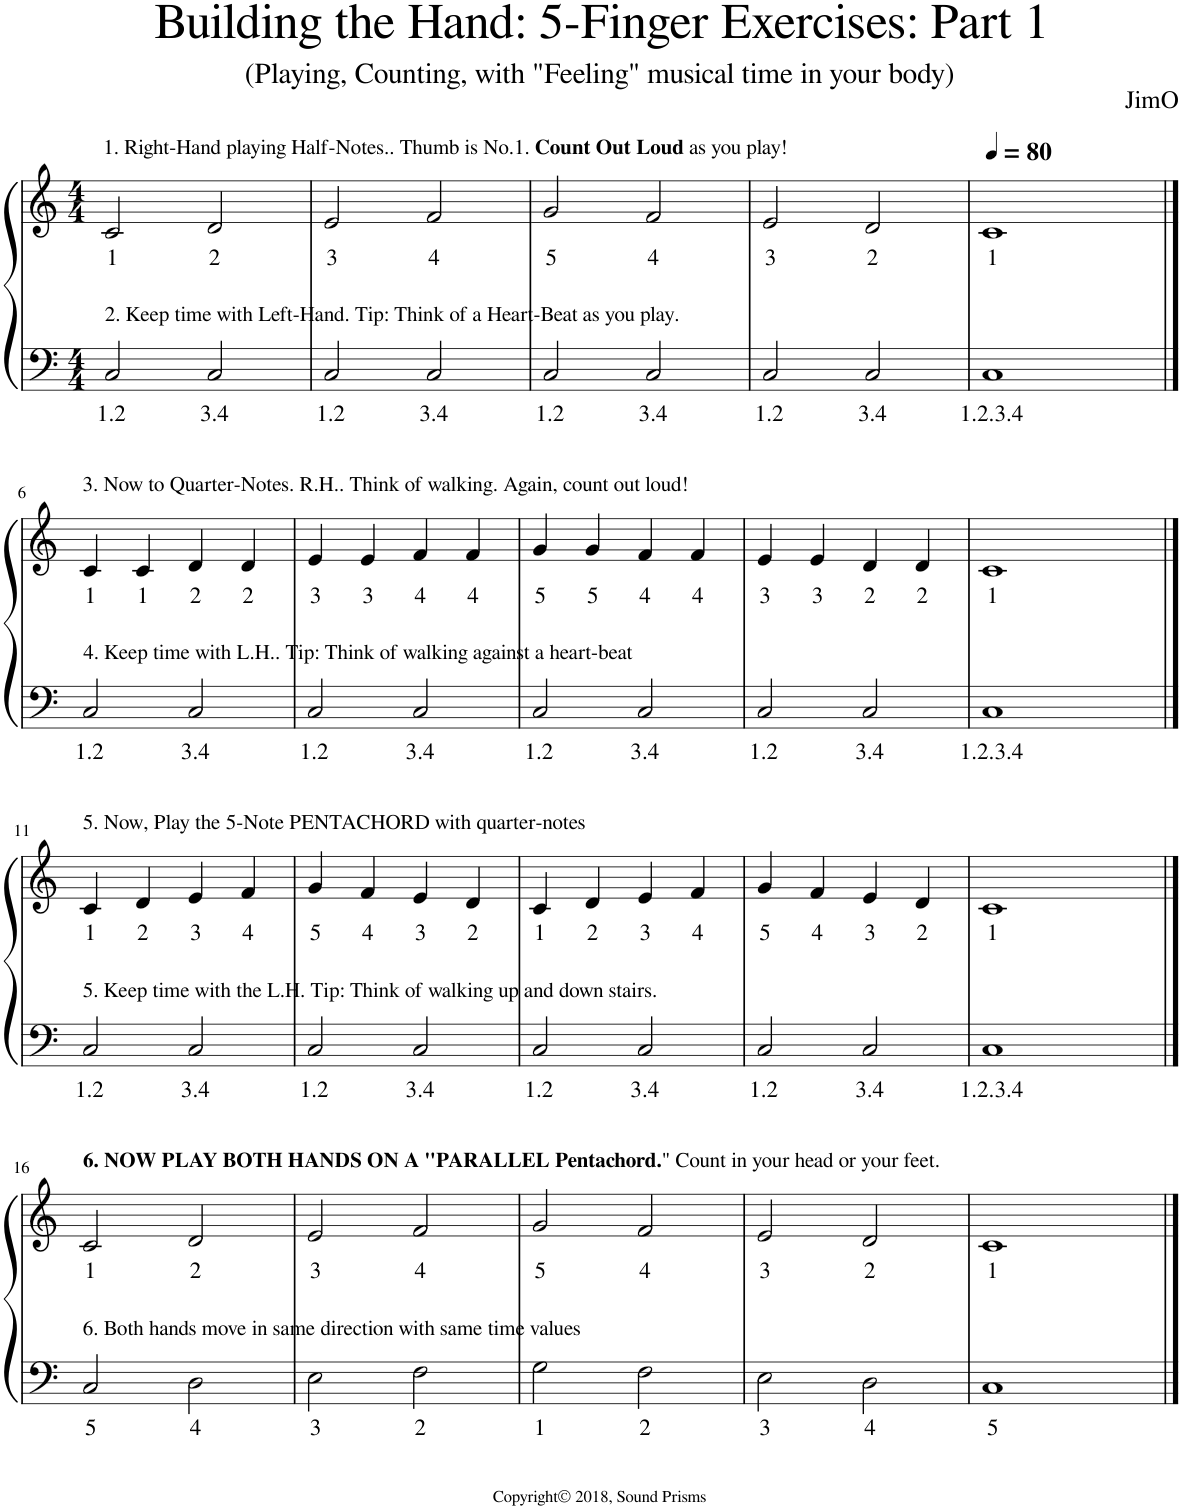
**kern	**text	**kern	**text
*part1	*part1	*part1	*part1
*staff2	*staff2	*staff1	*staff1
*I"Piano	*	*	*
*I'Pno.	*	*	*
*clefF4	*	*clefG2	*
*k[]	*	*k[]	*
*M4/4	*	*M4/4	*
=1	=1	=1	=1
!	!	!LO:TX:a:t=1. Right-Hand playing Half-Notes.. Thumb is No.1.	!
!	!	!LO:TX:a:B:t=Count Out Loud	!
!	!	!LO:TX:a:t=as you play!	!
!LO:TX:a:t=2. Keep time with Left-Hand. Tip&colon; Think of a Heart-Beat as you play.	!	!	!
!	!LO:LY:b	!	!LO:LY:b
2C/	1.2	2c/	1
!	!LO:LY:b	!	!LO:LY:b
2C/	3.4	2d/	2
=2	=2	=2	=2
!	!LO:LY:b	!	!LO:LY:b
2C/	1.2	2e/	3
!	!LO:LY:b	!	!LO:LY:b
2C/	3.4	2f/	4
=3	=3	=3	=3
!	!LO:LY:b	!	!LO:LY:b
2C/	1.2	2g/	5
!	!LO:LY:b	!	!LO:LY:b
2C/	3.4	2f/	4
=4	=4	=4	=4
!	!LO:LY:b	!	!LO:LY:b
2C/	1.2	2e/	3
!	!LO:LY:b	!	!LO:LY:b
2C/	3.4	2d/	2
=5	=5	=5	=5
*	*	*MM80	*
!	!LO:LY:b	!	!LO:LY:b
1C	1.2.3.4	1c	1
!!LO:LB:g=z
==6	==6	==6	==6
!	!	!LO:TX:a:t=3. Now to Quarter-Notes. R.H.. Think of walking. Again, count out loud!	!
!LO:TX:a:t=4. Keep time with L.H.. Tip&colon; Think of walking against a heart-beat	!	!	!
!	!LO:LY:b	!	!LO:LY:b
2C/	1.2	4c/	1
!	!	!	!LO:LY:b
.	.	4c/	1
!	!LO:LY:b	!	!LO:LY:b
2C/	3.4	4d/	2
!	!	!	!LO:LY:b
.	.	4d/	2
=7	=7	=7	=7
!	!LO:LY:b	!	!LO:LY:b
2C/	1.2	4e/	3
!	!	!	!LO:LY:b
.	.	4e/	3
!	!LO:LY:b	!	!LO:LY:b
2C/	3.4	4f/	4
!	!	!	!LO:LY:b
.	.	4f/	4
=8	=8	=8	=8
!	!LO:LY:b	!	!LO:LY:b
2C/	1.2	4g/	5
!	!	!	!LO:LY:b
.	.	4g/	5
!	!LO:LY:b	!	!LO:LY:b
2C/	3.4	4f/	4
!	!	!	!LO:LY:b
.	.	4f/	4
=9	=9	=9	=9
!	!LO:LY:b	!	!LO:LY:b
2C/	1.2	4e/	3
!	!	!	!LO:LY:b
.	.	4e/	3
!	!LO:LY:b	!	!LO:LY:b
2C/	3.4	4d/	2
!	!	!	!LO:LY:b
.	.	4d/	2
=10	=10	=10	=10
!	!LO:LY:b	!	!LO:LY:b
1C	1.2.3.4	1c	1
!!LO:LB:g=z
==11	==11	==11	==11
!	!	!LO:TX:a:t=5. Now, Play the 5-Note PENTACHORD with quarter-notes	!
!LO:TX:a:t=5. Keep time with the L.H. Tip&colon; Think of walking up and down stairs.	!	!	!
!	!LO:LY:b	!	!LO:LY:b
2C/	1.2	4c/	1
!	!	!	!LO:LY:b
.	.	4d/	2
!	!LO:LY:b	!	!LO:LY:b
2C/	3.4	4e/	3
!	!	!	!LO:LY:b
.	.	4f/	4
=12	=12	=12	=12
!	!LO:LY:b	!	!LO:LY:b
2C/	1.2	4g/	5
!	!	!	!LO:LY:b
.	.	4f/	4
!	!LO:LY:b	!	!LO:LY:b
2C/	3.4	4e/	3
!	!	!	!LO:LY:b
.	.	4d/	2
=13	=13	=13	=13
!	!LO:LY:b	!	!LO:LY:b
2C/	1.2	4c/	1
!	!	!	!LO:LY:b
.	.	4d/	2
!	!LO:LY:b	!	!LO:LY:b
2C/	3.4	4e/	3
!	!	!	!LO:LY:b
.	.	4f/	4
=14	=14	=14	=14
!	!LO:LY:b	!	!LO:LY:b
2C/	1.2	4g/	5
!	!	!	!LO:LY:b
.	.	4f/	4
!	!LO:LY:b	!	!LO:LY:b
2C/	3.4	4e/	3
!	!	!	!LO:LY:b
.	.	4d/	2
=15	=15	=15	=15
!	!LO:LY:b	!	!LO:LY:b
1C	1.2.3.4	1c	1
!!LO:LB:g=z
==16	==16	==16	==16
!	!	!LO:TX:a:B:t=6. NOW PLAY BOTH HANDS ON A "PARALLEL Pentachord.	!
!	!	!LO:TX:a:t=" Count in your head or your feet.	!
!LO:TX:a:t=6. Both hands move in same direction with same time values	!	!	!
!	!LO:LY:b	!	!LO:LY:b
2C/	5	2c/	1
!	!LO:LY:b	!	!LO:LY:b
2D\	4	2d/	2
=17	=17	=17	=17
!	!LO:LY:b	!	!LO:LY:b
2E\	3	2e/	3
!	!LO:LY:b	!	!LO:LY:b
2F\	2	2f/	4
=18	=18	=18	=18
!	!LO:LY:b	!	!LO:LY:b
2G\	1	2g/	5
!	!LO:LY:b	!	!LO:LY:b
2F\	2	2f/	4
=19	=19	=19	=19
!	!LO:LY:b	!	!LO:LY:b
2E\	3	2e/	3
!	!LO:LY:b	!	!LO:LY:b
2D\	4	2d/	2
=20	=20	=20	=20
!	!LO:LY:b	!	!LO:LY:b
1C	5	1c	1
==	==	==	==
*-	*-	*-	*-
